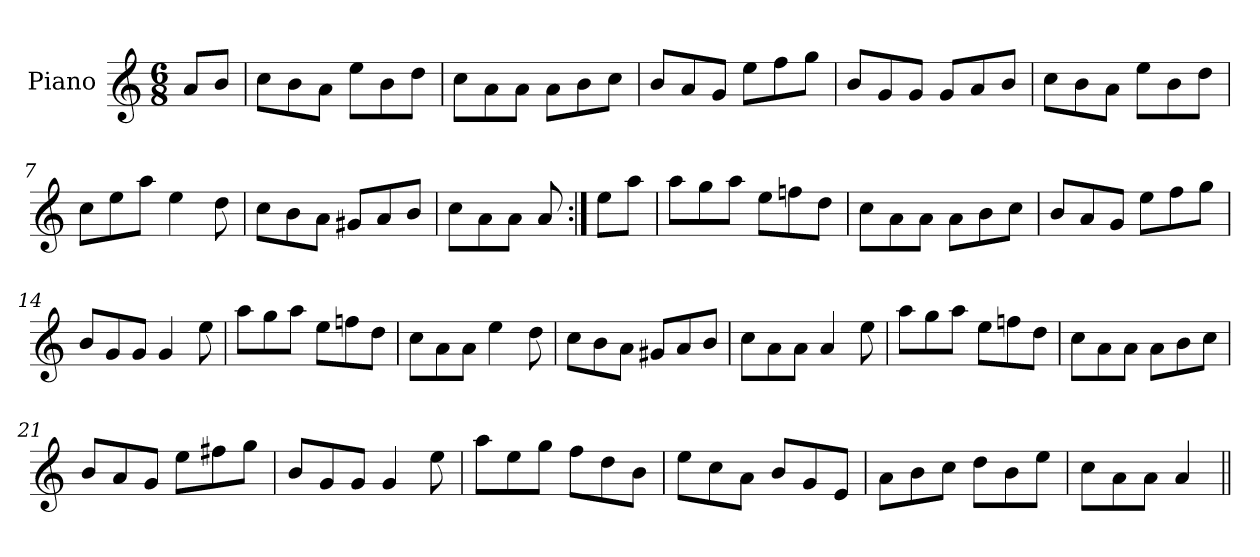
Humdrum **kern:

**kern
*part1
*staff1
*I"Piano
*I'Pno
*clefG2
*k[]
*M6/8
=1
8a/L
8b/J
=2
8cc\L
8b\
8a\J
8ee\L
8b\
8dd\J
=3
8cc\L
8a\
8a\J
8a\L
8b\
8cc\J
=4
8b/L
8a/
8g/J
8ee\L
8ff\
8gg\J
=5
8b/L
8g/
8g/J
8g/L
8a/
8b/J
=6
8cc\L
8b\
8a\J
8ee\L
8b\
8dd\J
!!LO:LB:g=z
=7
8cc\L
8ee\
8aa\J
4ee\
8dd\
=8
8cc\L
8b\
8a\J
8g#X/L
8a/
8b/J
=9
8cc\L
8a\
8a\J
8a/
=10:|!
8ee\L
8aa\J
=11
8aa\L
8gg\
8aa\J
8ee\L
8ffn\
8dd\J
=12
8cc\L
8a\
8a\J
8a\L
8b\
8cc\J
=13
8b/L
8a/
8g/J
8ee\L
8ff\
8gg\J
!!LO:LB:g=z
=14
8b/L
8g/
8g/J
4g/
8ee\
=15
8aa\L
8gg\
8aa\J
8ee\L
8ffn\
8dd\J
=16
8cc\L
8a\
8a\J
4ee\
8dd\
=17
8cc\L
8b\
8a\J
8g#X/L
8a/
8b/J
=18
8cc\L
8a\
8a\J
4a/
8ee\
=19
8aa\L
8gg\
8aa\J
8ee\L
8ffn\
8dd\J
!!LO:LB:g=z
=20
8cc\L
8a\
8a\J
8a\L
8b\
8cc\J
=21
8b/L
8a/
8g/J
8ee\L
8ff#X\
8gg\J
=22
8b/L
8g/
8g/J
4g/
8ee\
=23
8aa\L
8ee\
8gg\J
8ff\L
8dd\
8b\J
=24
8ee\L
8cc\
8a\J
8b/L
8g/
8e/J
=25
8a\L
8b\
8cc\J
8dd\L
8b\
8ee\J
!!LO:LB:g=z
=26
8cc\L
8a\
8a\J
4a/
=||
*-
